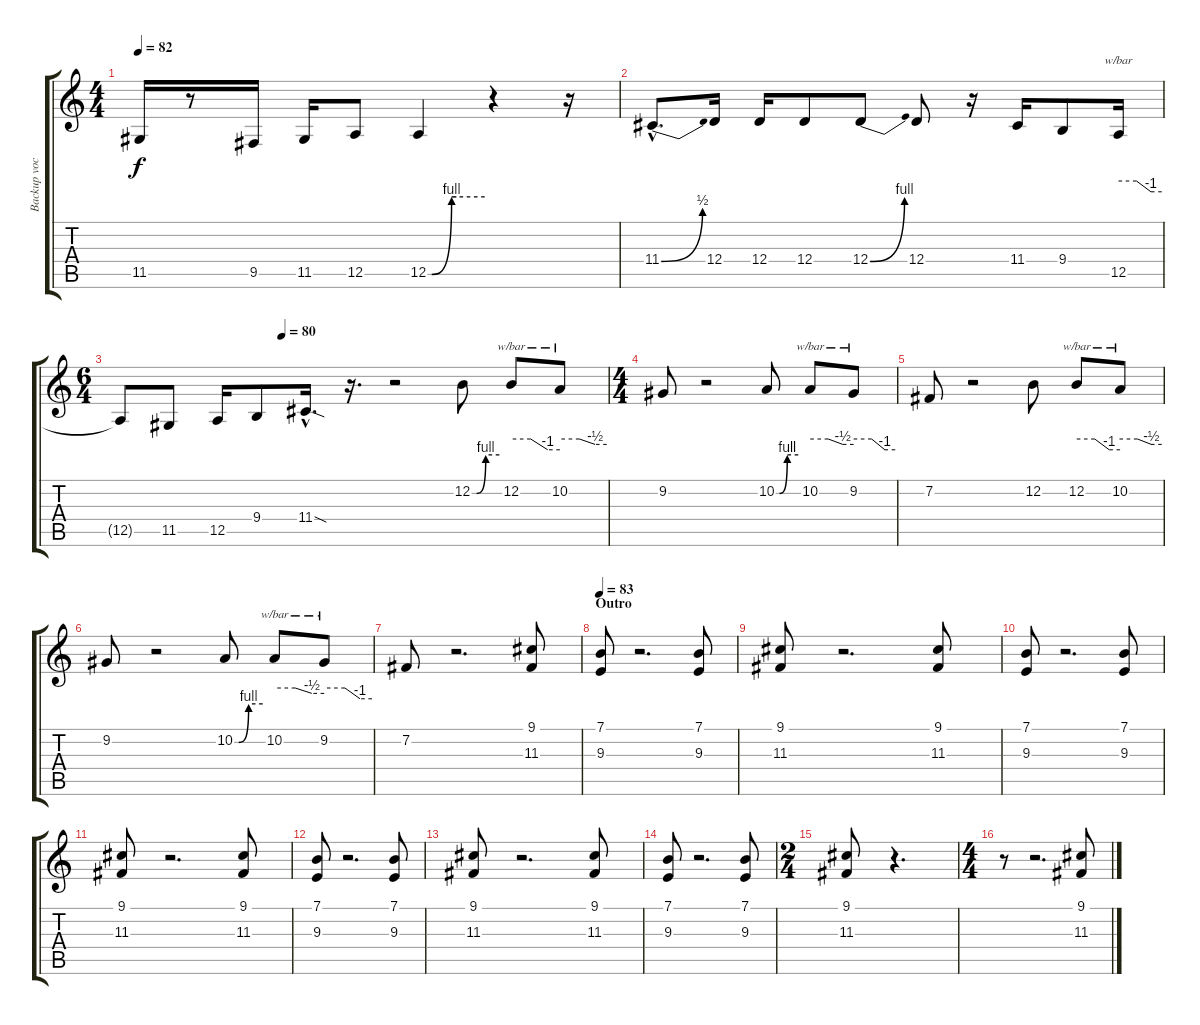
\track ("Backup vocals" "Backup voc") {instrument lead1square}
\staff {score tabs}
\tuning (E4 B3 G3 D3 A2 E2) {hide}
\ts (4 4)
\tempo 82
\clef g2
\ks c
11.5{t}.16{dy f} r.8 9.5.16 11.5.16 12.5.8 12.5{be (custom 0 0 4 0 25 4 30 4 60 4)}.4 r.4 r.16 |
11.4{be (bend 0 0 60 2) hac}.8{d} 12.4.16 12.4.16 12.4.8 12.4{be (bend 0 0 60 4)}.8 12.4.8 r.16 11.4.16 9.4.8 12.5.16{tbe (custom default 0 0 25 0 45 -4 60 -4)} |
\ts (6 4)
\tempo (80 0.3333333333333333)
12.5{t}.8 11.5.8 12.5.16 9.4.8 11.4{sod hac}.16{d} r.16{d} r.2 12.2{be (custom 0 0 10 0 30 4 60 4)}.8 12.2.8{tbe (custom default 0 0 24 0 45 -4 60 -4)} 10.2.8{tbe (custom default 0 0 25 0 45 -2 60 -2)} |
\ts (4 4)
\section ("" "")
9.2.8 r.2 10.2{be (custom 0 0 9 0 30 4 60 4)}.8 10.2.8{tbe (custom default 0 0 25 0 45 -2 60 -2)} 9.2.8{tbe (custom default 0 0 26 0 45 -4 60 -4)} |
7.2.8 r.2 12.2.8 12.2.8{tbe (custom default 0 0 25 0 45 -4 60 -4)} 10.2.8{tbe (custom default 0 0 25 0 45 -2 60 -2)} |
9.2.8 r.2 10.2{be (custom 0 0 9 0 30 4 60 4)}.8 10.2.8{tbe (custom default 0 0 25 0 45 -2 60 -2)} 9.2.8{tbe (custom default 0 0 26 0 45 -4 60 -4)} |
7.2.8 r.2{d} (9.1 11.3).8 |
\section ("" "Outro")
\tempo 83
(7.1 9.3).8 r.2{d} (7.1 9.3).8 |
(9.1 11.3).8 r.2{d} (9.1 11.3).8 |
(7.1 9.3).8 r.2{d} (7.1 9.3).8 |
(9.1 11.3).8 r.2{d} (9.1 11.3).8 |
\section ("" "")
(7.1 9.3).8 r.2{d} (7.1 9.3).8 |
(9.1 11.3).8 r.2{d} (9.1 11.3).8 |
(7.1 9.3).8 r.2{d} (7.1 9.3).8 |
\ts (2 4)
(9.1 11.3).8 r.4{d} |
\ts (4 4)
r.8 r.2{d} (9.1 11.3).8
